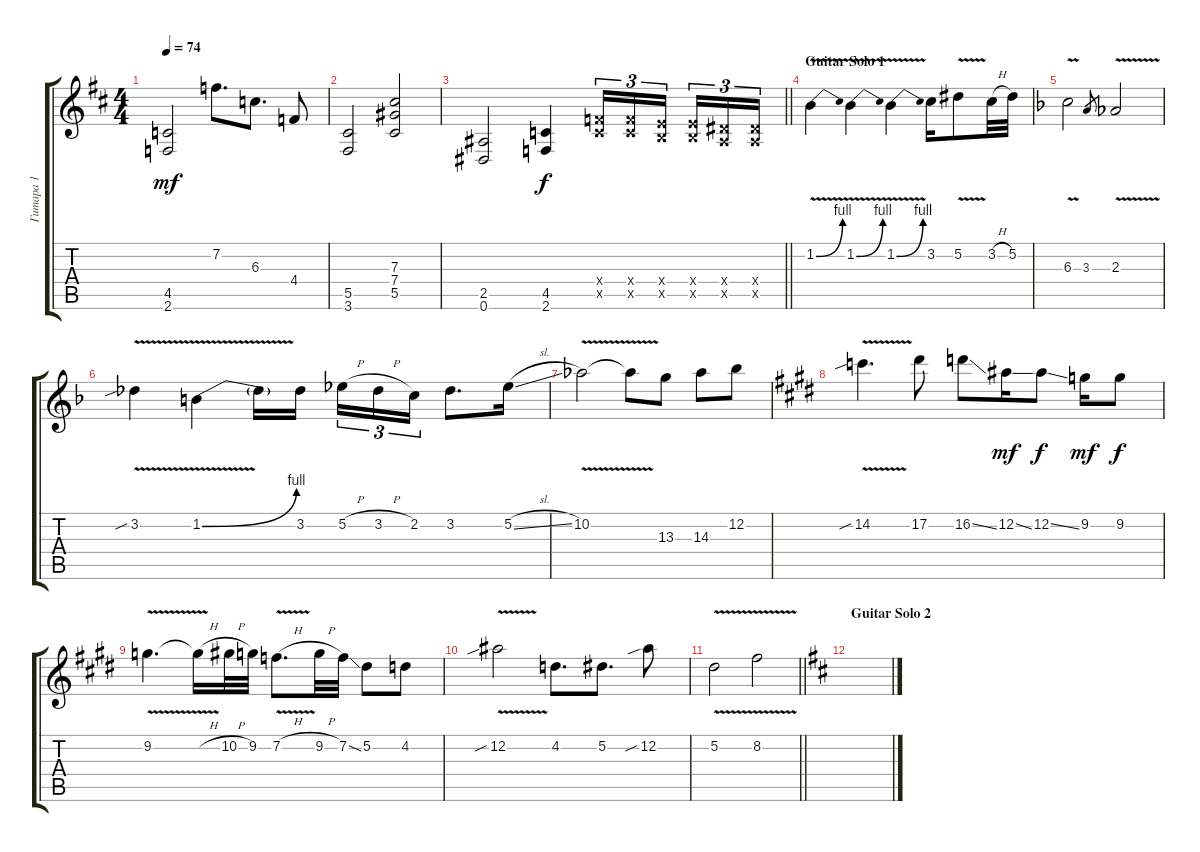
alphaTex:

\track ("Гитара 1" "Гитара 1") {instrument distortionguitar}
\staff {score tabs}
\tuning (Eb4 Bb3 Gb3 Db3 Ab2 Eb2) {hide}
\ts (4 4)
\tempo 74
\clef g2
\ks bminor
(4.5 2.6).2{dy mf} 7.2.8{d} 6.3.8{d} 4.4.8 |
(5.5 3.6).2 (7.3 7.4 5.5).2 |
\barLineRight lightlight
(2.5 0.6).2 (4.5 2.6).4{dy f} (4.4{x} 4.5{x}).16{tu (3 2)} (4.4{x} 4.5{x}).16{tu (3 2)} (3.4{x} 3.5{x}).16{tu (3 2) beam splitsecondary} (3.4{x} 3.5{x}).16{tu (3 2)} (2.4{x} 2.5{x}).16{tu (3 2)} (2.4{x} 2.5{x}).16{tu (3 2)} |
\section ("" "Guitar Solo 1")
1.2{be (bend 0 0 60 4) v}.4{volume 15} 1.2{be (bend 0 0 60 4) v}.4 1.2{be (bend 0 0 60 4) v}.4 3.2.16 5.2{v}.8 3.2{h}.32 5.2.32 |
\ks dminor
6.3{v}.2 3.3.8{gr} 2.3{v}.2 |
3.2{v sib}.4 1.2{be (bend 0 0 60 4) v}.4 1.2{t}.16 3.2.16{beam splitsecondary} 5.2{h}.16{tu (3 2)} 3.2{h}.16{tu (3 2)} 2.2.16{tu (3 2)} 3.2.8{d} 5.2{sl}.16 |
10.2{v}.2 10.2{t}.8 13.3.8 14.3.8 12.2.8 |
\ks c#minor
14.2{v sib}.4{d} 17.2.8 16.2{ss}.8 12.2{ss}.16{dy mf} 12.2{ss}.8{dy f} 9.2.16{dy mf} 9.2.8{dy f} |
9.2{v}.4{d} 9.2{h t}.16 10.2{h}.32 9.2.32 7.2{v h}.8{d} 9.2{h}.32 7.2{ss}.32 5.2.8 4.2.8 |
12.2{v sib}.2 4.2.8{d} 5.2.8{d} 12.2{sib}.8 |
\barLineRight lightlight
5.2{v}.2 8.2{v}.2 |
\section ("" "Guitar Solo 2")
\ks bminor
